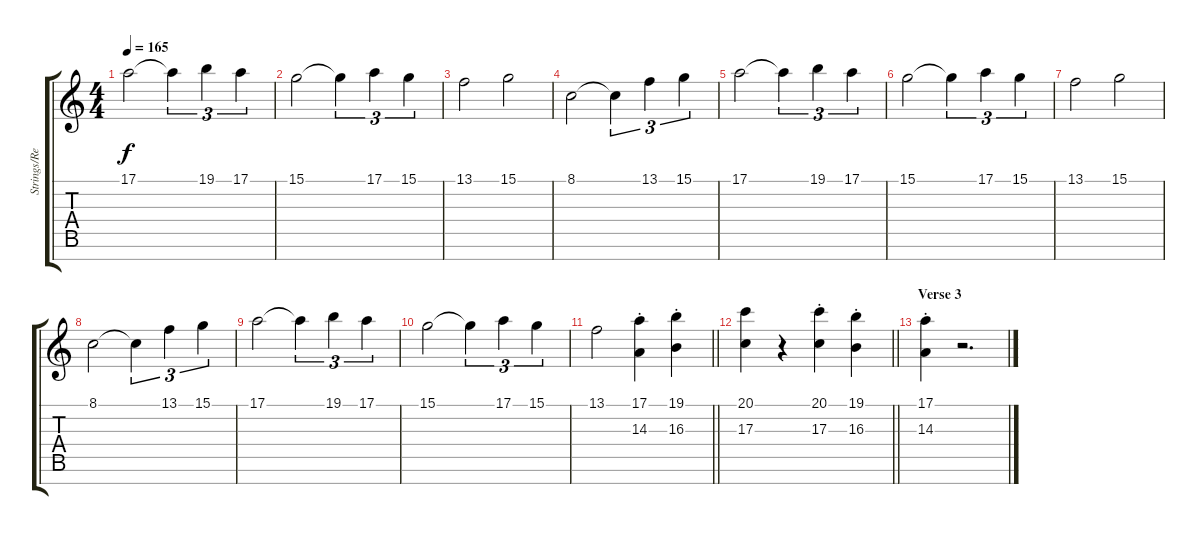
\track ("Strings/Reed" "Strings/Re") {instrument reedorgan}
\staff {score tabs}
\tuning (E4 B3 G3 D3 A2 E2 B1) {hide}
\ts (4 4)
\tempo 165
\clef g2
\ks c
17.1.2{dy f} 17.1{t}.4{tu (3 2)} 19.1.4{tu (3 2)} 17.1.4{tu (3 2)} |
15.1.2 15.1{t}.4{tu (3 2)} 17.1.4{tu (3 2)} 15.1.4{tu (3 2)} |
13.1.2 15.1.2 |
8.1.2 8.1{t}.4{tu (3 2)} 13.1.4{tu (3 2)} 15.1.4{tu (3 2)} |
17.1.2 17.1{t}.4{tu (3 2)} 19.1.4{tu (3 2)} 17.1.4{tu (3 2)} |
15.1.2 15.1{t}.4{tu (3 2)} 17.1.4{tu (3 2)} 15.1.4{tu (3 2)} |
13.1.2 15.1.2 |
8.1.2 8.1{t}.4{tu (3 2)} 13.1.4{tu (3 2)} 15.1.4{tu (3 2)} |
17.1.2 17.1{t}.4{tu (3 2)} 19.1.4{tu (3 2)} 17.1.4{tu (3 2)} |
15.1.2 15.1{t}.4{tu (3 2)} 17.1.4{tu (3 2)} 15.1.4{tu (3 2)} |
\barLineRight lightlight
13.1.2 (17.1{st} 14.3).4{volume 12 instrument stringensemble1} (19.1{st} 16.3).4 |
\barLineRight lightlight
(20.1 17.3).4 r.4 (20.1{st} 17.3).4 (19.1{st} 16.3).4 |
\section ("" "Verse 3")
(17.1{st} 14.3).4 r.2{d}
